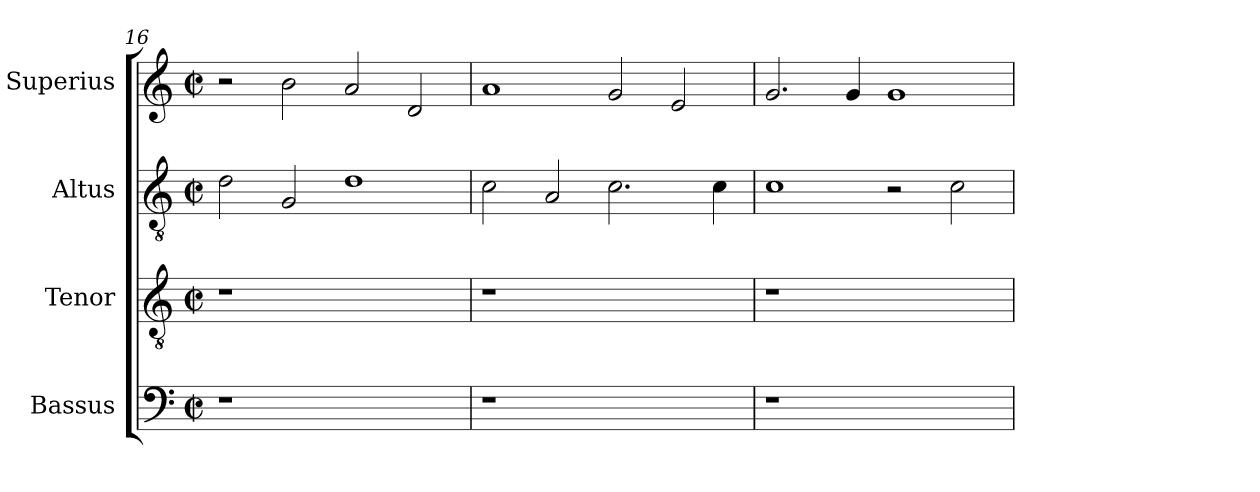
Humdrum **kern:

**kern	**kern	**kern	**kern
*part4	*part3	*part2	*part1
*staff4	*staff3	*staff2	*staff1
*I"Bassus	*I"Tenor	*I"Altus	*I"Superius
*I'B.	*I'T.	*I'A.	*I'S.
*clefF4	*clefGv2	*clefGv2	*clefG2
*	*ITrd7c12	*ITrd7c12	*
*k[]	*k[]	*k[]	*k[]
*C:	*C:	*C:	*C:
*M2/2	*M2/2	*M2/2	*M2/2
*met(c|)	*met(c|)	*met(c|)	*met(c|)
=16	=16	=16	=16
!LO:N:vis=1	!LO:N:vis=1	!	!
1r	1r	2Di\	2r
.	.	2GGi/	2bi\
1ryy	1ryy	1Di	2ai/
.	.	.	2di/
!!LO:PB:g=z
=17	=17	=17	=17
!LO:N:vis=1	!LO:N:vis=1	!	!
1r	1r	2Ci\	1ai
.	.	2AAi/	.
1ryy	1ryy	2.Ci\	2gi/
.	.	.	2ei/
.	.	4Ci\	.
=18	=18	=18	=18
!LO:N:vis=1	!LO:N:vis=1	!	!
1r	1r	1Ci	2.gi/
.	.	.	4gi/
1ryy	1ryy	2r	1gi
.	.	2Ci\	.
=	=	=	=
*-	*-	*-	*-
